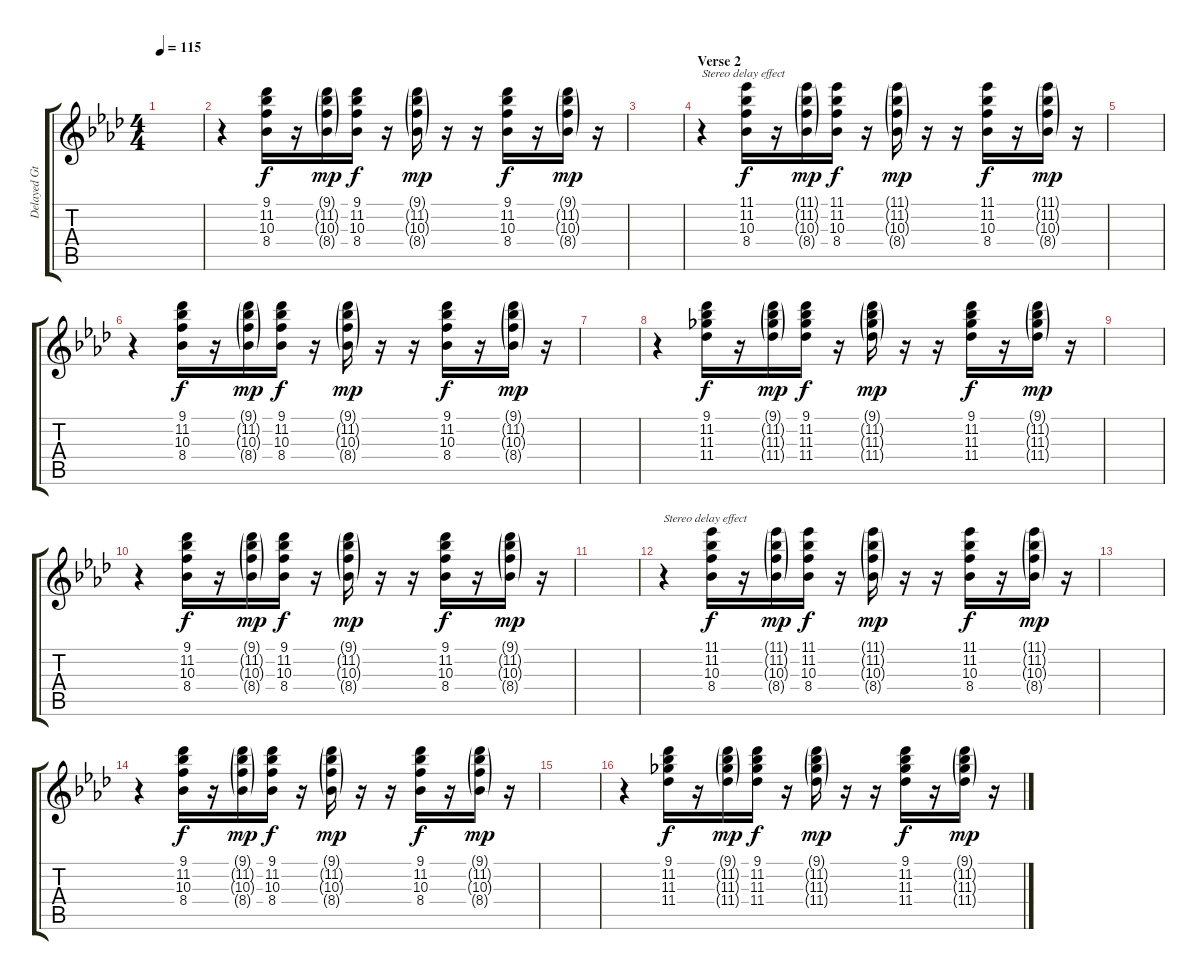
\track ("Delayed Gtr (Center)" "Delayed Gt") {instrument electricguitarclean}
\staff {score tabs}
\tuning (E4 B3 G3 D3 A2 E2) {hide}
\ts (4 4)
\tempo 115
\clef g2
\ks ab
|
r.4 (9.1 11.2 10.3 8.4).16{dy f} r.16 (9.1{g} 11.2{g} 10.3{g} 8.4{g}).16{dy mp} (9.1 11.2 10.3 8.4).16{dy f} r.16 (9.1{g} 11.2{g} 10.3{g} 8.4{g}).16{dy mp} r.16 r.16 (9.1 11.2 10.3 8.4).16{dy f} r.16 (9.1{g} 11.2{g} 10.3{g} 8.4{g}).16{dy mp} r.16 |
|
\section ("" "Verse 2")
r.4{txt "Stereo delay effect"} (11.1 11.2 10.3 8.4).16{dy f} r.16 (11.1{g} 11.2{g} 10.3{g} 8.4{g}).16{dy mp} (11.1 11.2 10.3 8.4).16{dy f} r.16 (11.1{g} 11.2{g} 10.3{g} 8.4{g}).16{dy mp} r.16 r.16 (11.1 11.2 10.3 8.4).16{dy f} r.16 (11.1{g} 11.2{g} 10.3{g} 8.4{g}).16{dy mp} r.16 |
|
r.4 (9.1 11.2 10.3 8.4).16{dy f} r.16 (9.1{g} 11.2{g} 10.3{g} 8.4{g}).16{dy mp} (9.1 11.2 10.3 8.4).16{dy f} r.16 (9.1{g} 11.2{g} 10.3{g} 8.4{g}).16{dy mp} r.16 r.16 (9.1 11.2 10.3 8.4).16{dy f} r.16 (9.1{g} 11.2{g} 10.3{g} 8.4{g}).16{dy mp} r.16 |
|
r.4 (9.1 11.2 11.3 11.4).16{dy f} r.16 (9.1{g} 11.2{g} 11.3{g} 11.4{g}).16{dy mp} (9.1 11.2 11.3 11.4).16{dy f} r.16 (9.1{g} 11.2{g} 11.3{g} 11.4{g}).16{dy mp} r.16 r.16 (9.1 11.2 11.3 11.4).16{dy f} r.16 (9.1{g} 11.2{g} 11.3{g} 11.4{g}).16{dy mp} r.16 |
|
r.4 (9.1 11.2 10.3 8.4).16{dy f} r.16 (9.1{g} 11.2{g} 10.3{g} 8.4{g}).16{dy mp} (9.1 11.2 10.3 8.4).16{dy f} r.16 (9.1{g} 11.2{g} 10.3{g} 8.4{g}).16{dy mp} r.16 r.16 (9.1 11.2 10.3 8.4).16{dy f} r.16 (9.1{g} 11.2{g} 10.3{g} 8.4{g}).16{dy mp} r.16 |
|
r.4{txt "Stereo delay effect"} (11.1 11.2 10.3 8.4).16{dy f} r.16 (11.1{g} 11.2{g} 10.3{g} 8.4{g}).16{dy mp} (11.1 11.2 10.3 8.4).16{dy f} r.16 (11.1{g} 11.2{g} 10.3{g} 8.4{g}).16{dy mp} r.16 r.16 (11.1 11.2 10.3 8.4).16{dy f} r.16 (11.1{g} 11.2{g} 10.3{g} 8.4{g}).16{dy mp} r.16 |
|
r.4 (9.1 11.2 10.3 8.4).16{dy f} r.16 (9.1{g} 11.2{g} 10.3{g} 8.4{g}).16{dy mp} (9.1 11.2 10.3 8.4).16{dy f} r.16 (9.1{g} 11.2{g} 10.3{g} 8.4{g}).16{dy mp} r.16 r.16 (9.1 11.2 10.3 8.4).16{dy f} r.16 (9.1{g} 11.2{g} 10.3{g} 8.4{g}).16{dy mp} r.16 |
|
r.4 (9.1 11.2 11.3 11.4).16{dy f} r.16 (9.1{g} 11.2{g} 11.3{g} 11.4{g}).16{dy mp} (9.1 11.2 11.3 11.4).16{dy f} r.16 (9.1{g} 11.2{g} 11.3{g} 11.4{g}).16{dy mp} r.16 r.16 (9.1 11.2 11.3 11.4).16{dy f} r.16 (9.1{g} 11.2{g} 11.3{g} 11.4{g}).16{dy mp} r.16
